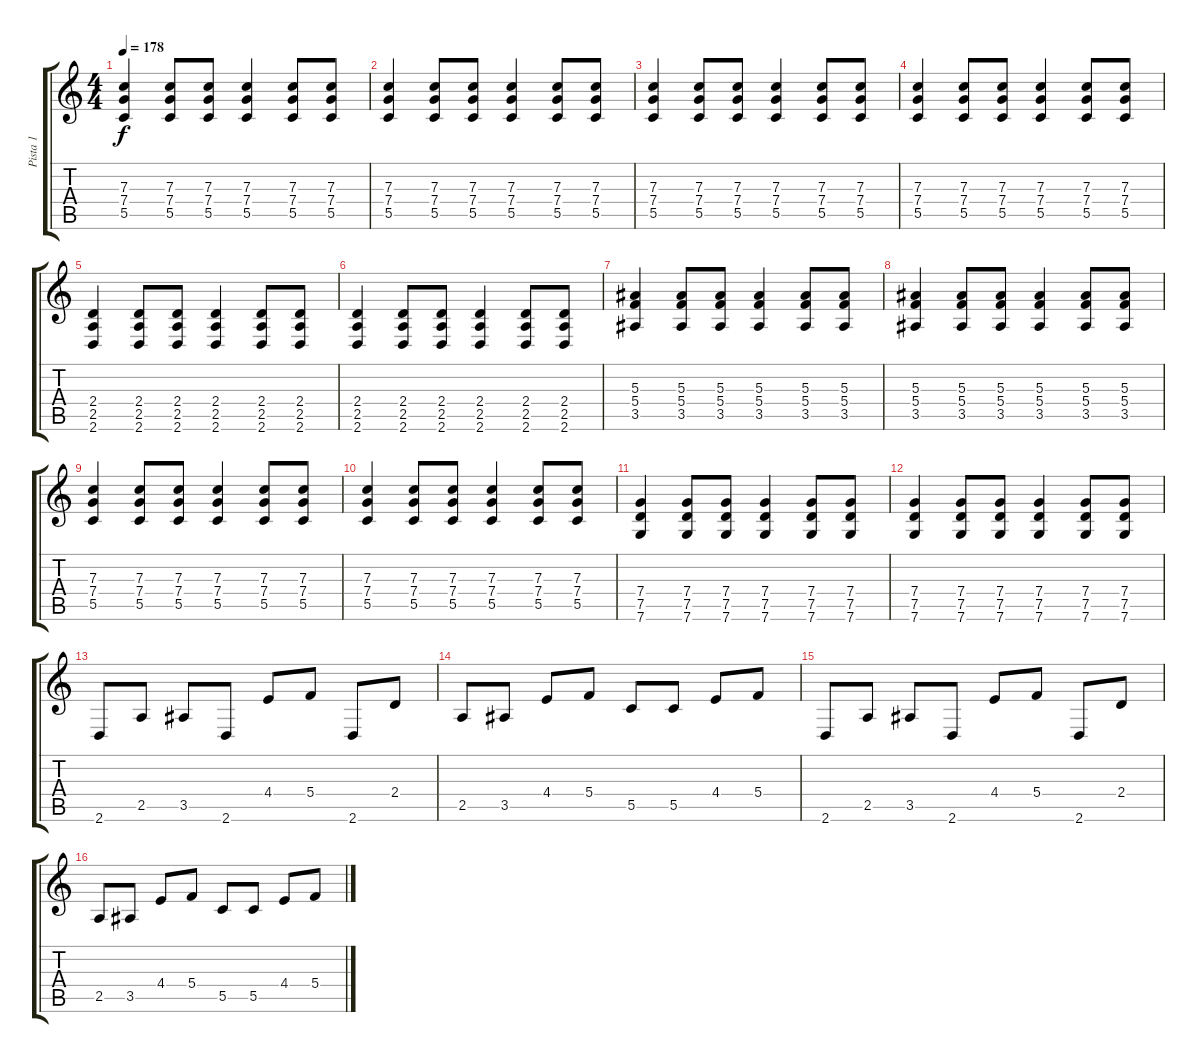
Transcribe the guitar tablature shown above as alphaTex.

\track ("Pista 1" "Pista 1") {instrument overdrivenguitar}
\staff {score tabs}
\tuning (D4 A3 F3 C3 G2 C2) {hide}
\ts (4 4)
\tempo 178
\clef g2
\ks c
(7.3 7.4 5.5).4{dy f} (7.3 7.4 5.5).8 (7.3 7.4 5.5).8 (7.3 7.4 5.5).4 (7.3 7.4 5.5).8 (7.3 7.4 5.5).8 |
(7.3 7.4 5.5).4 (7.3 7.4 5.5).8 (7.3 7.4 5.5).8 (7.3 7.4 5.5).4 (7.3 7.4 5.5).8 (7.3 7.4 5.5).8 |
(7.3 7.4 5.5).4 (7.3 7.4 5.5).8 (7.3 7.4 5.5).8 (7.3 7.4 5.5).4 (7.3 7.4 5.5).8 (7.3 7.4 5.5).8 |
(7.3 7.4 5.5).4 (7.3 7.4 5.5).8 (7.3 7.4 5.5).8 (7.3 7.4 5.5).4 (7.3 7.4 5.5).8 (7.3 7.4 5.5).8 |
(2.4 2.5 2.6).4 (2.4 2.5 2.6).8 (2.4 2.5 2.6).8 (2.4 2.5 2.6).4 (2.4 2.5 2.6).8 (2.4 2.5 2.6).8 |
(2.4 2.5 2.6).4 (2.4 2.5 2.6).8 (2.4 2.5 2.6).8 (2.4 2.5 2.6).4 (2.4 2.5 2.6).8 (2.4 2.5 2.6).8 |
(5.3 5.4 3.5).4 (5.3 5.4 3.5).8 (5.3 5.4 3.5).8 (5.3 5.4 3.5).4 (5.3 5.4 3.5).8 (5.3 5.4 3.5).8 |
(5.3 5.4 3.5).4 (5.3 5.4 3.5).8 (5.3 5.4 3.5).8 (5.3 5.4 3.5).4 (5.3 5.4 3.5).8 (5.3 5.4 3.5).8 |
(7.3 7.4 5.5).4 (7.3 7.4 5.5).8 (7.3 7.4 5.5).8 (7.3 7.4 5.5).4 (7.3 7.4 5.5).8 (7.3 7.4 5.5).8 |
(7.3 7.4 5.5).4 (7.3 7.4 5.5).8 (7.3 7.4 5.5).8 (7.3 7.4 5.5).4 (7.3 7.4 5.5).8 (7.3 7.4 5.5).8 |
(7.4 7.5 7.6).4 (7.4 7.5 7.6).8 (7.4 7.5 7.6).8 (7.4 7.5 7.6).4 (7.4 7.5 7.6).8 (7.4 7.5 7.6).8 |
(7.4 7.5 7.6).4 (7.4 7.5 7.6).8 (7.4 7.5 7.6).8 (7.4 7.5 7.6).4 (7.4 7.5 7.6).8 (7.4 7.5 7.6).8 |
2.6.8 2.5.8 3.5.8 2.6.8 4.4.8 5.4.8 2.6.8 2.4.8 |
2.5.8 3.5.8 4.4.8 5.4.8 5.5.8 5.5.8 4.4.8 5.4.8 |
2.6.8 2.5.8 3.5.8 2.6.8 4.4.8 5.4.8 2.6.8 2.4.8 |
2.5.8 3.5.8 4.4.8 5.4.8 5.5.8 5.5.8 4.4.8 5.4.8
